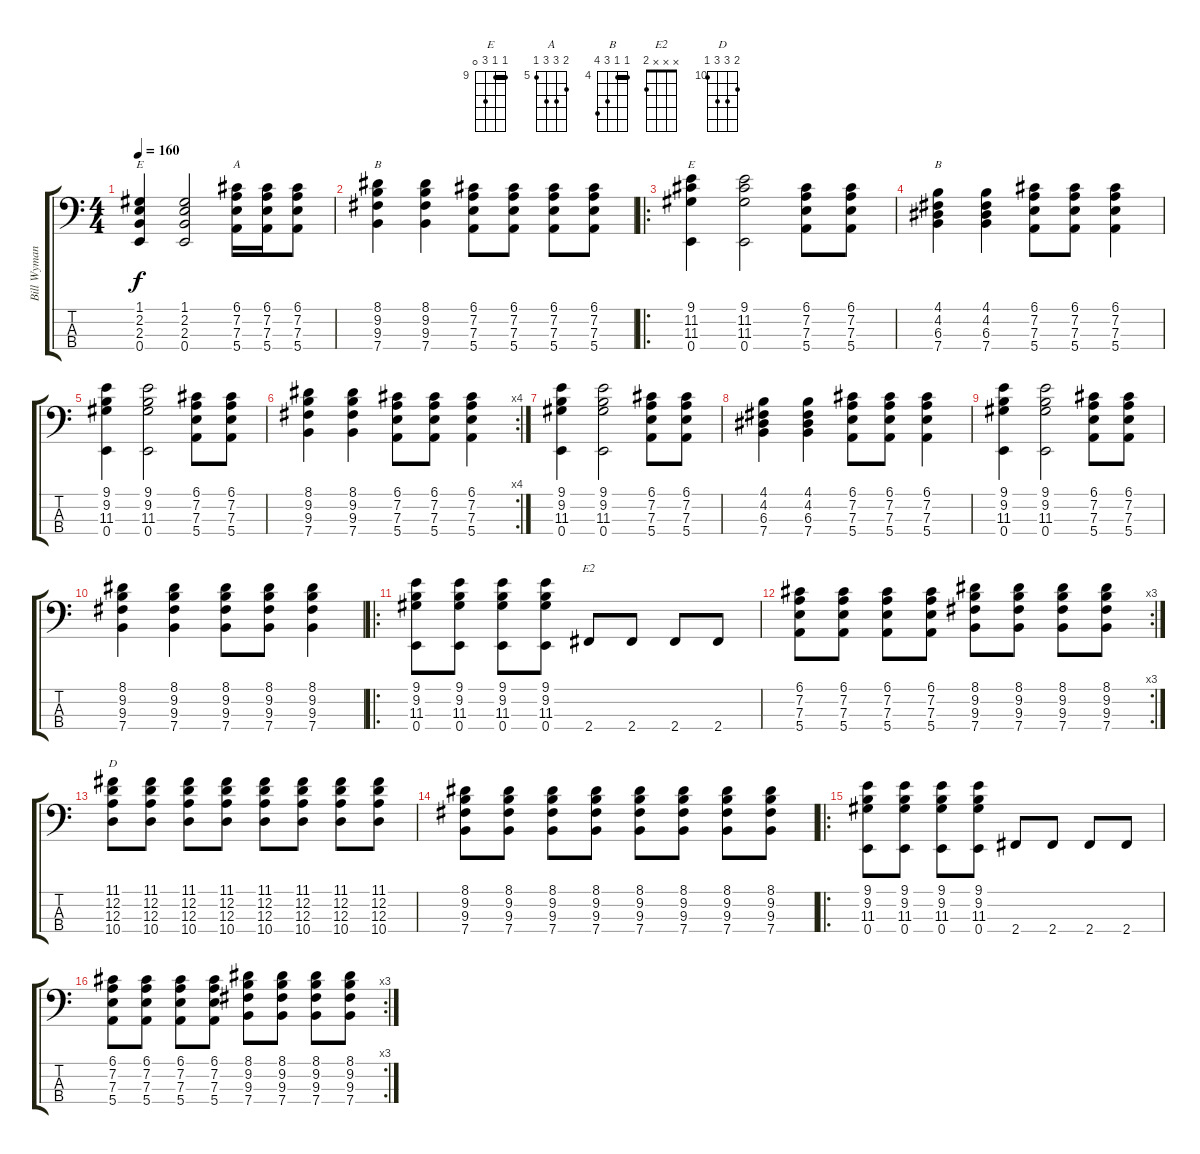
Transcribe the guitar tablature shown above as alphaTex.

\track ("Bill Wyman" "Bill Wyman") {instrument electricbasspick}
\staff {score tabs}
\tuning (G2 D2 A1 E1) {hide}
\chord ("E" 1 2 2 0)
\chord ("A" 6 7 7 5) {firstfret 5}
\chord ("B" 8 9 9 7) {firstfret 7}
\chord ("E" 9 9 11 0) {firstfret 9 barre 9}
\chord ("B" 4 4 6 7) {firstfret 4 barre 4}
\chord ("E2" x x x 2) {barre 2}
\chord ("D" 11 12 12 10) {firstfret 10}
\ts (4 4)
\tempo 160
\clef f4
\ks c
(1.1 2.2 2.3 0.4).4{ch "E" dy f} (1.1 2.2 2.3 0.4).2 (6.1 7.2 7.3 5.4).16{ch "A"} (6.1 7.2 7.3 5.4).16 (6.1 7.2 7.3 5.4).8 |
(8.1 9.2 9.3 7.4).4{ch "B"} (8.1 9.2 9.3 7.4).4 (6.1 7.2 7.3 5.4).8 (6.1 7.2 7.3 5.4).8 (6.1 7.2 7.3 5.4).8 (6.1 7.2 7.3 5.4).8 |
\ro
(9.1 11.2 11.3 0.4).4{ch "E"} (9.1 11.2 11.3 0.4).2 (6.1 7.2 7.3 5.4).8 (6.1 7.2 7.3 5.4).8 |
(4.1 4.2 6.3 7.4).4{ch "B"} (4.1 4.2 6.3 7.4).4 (6.1 7.2 7.3 5.4).8 (6.1 7.2 7.3 5.4).8 (6.1 7.2 7.3 5.4).4 |
(9.1 9.2 11.3 0.4).4 (9.1 9.2 11.3 0.4).2 (6.1 7.2 7.3 5.4).8 (6.1 7.2 7.3 5.4).8 |
\rc 4
(8.1 9.2 9.3 7.4).4 (8.1 9.2 9.3 7.4).4 (6.1 7.2 7.3 5.4).8 (6.1 7.2 7.3 5.4).8 (6.1 7.2 7.3 5.4).4 |
(9.1 9.2 11.3 0.4).4 (9.1 9.2 11.3 0.4).2 (6.1 7.2 7.3 5.4).8 (6.1 7.2 7.3 5.4).8 |
(4.1 4.2 6.3 7.4).4 (4.1 4.2 6.3 7.4).4 (6.1 7.2 7.3 5.4).8 (6.1 7.2 7.3 5.4).8 (6.1 7.2 7.3 5.4).4 |
(9.1 9.2 11.3 0.4).4 (9.1 9.2 11.3 0.4).2 (6.1 7.2 7.3 5.4).8 (6.1 7.2 7.3 5.4).8 |
(8.1 9.2 9.3 7.4).4 (8.1 9.2 9.3 7.4).4 (8.1 9.2 9.3 7.4).8 (8.1 9.2 9.3 7.4).8 (8.1 9.2 9.3 7.4).4 |
\ro
(9.1 9.2 11.3 0.4).8 (9.1 9.2 11.3 0.4).8 (9.1 9.2 11.3 0.4).8 (9.1 9.2 11.3 0.4).8 2.4.8{ch "E2"} 2.4.8 2.4.8 2.4.8 |
\rc 3
(6.1 7.2 7.3 5.4).8 (6.1 7.2 7.3 5.4).8 (6.1 7.2 7.3 5.4).8 (6.1 7.2 7.3 5.4).8 (8.1 9.2 9.3 7.4).8 (8.1 9.2 9.3 7.4).8 (8.1 9.2 9.3 7.4).8 (8.1 9.2 9.3 7.4).8 |
(11.1 12.2 12.3 10.4).8{ch "D"} (11.1 12.2 12.3 10.4).8 (11.1 12.2 12.3 10.4).8 (11.1 12.2 12.3 10.4).8 (11.1 12.2 12.3 10.4).8 (11.1 12.2 12.3 10.4).8 (11.1 12.2 12.3 10.4).8 (11.1 12.2 12.3 10.4).8 |
(8.1 9.2 9.3 7.4).8 (8.1 9.2 9.3 7.4).8 (8.1 9.2 9.3 7.4).8 (8.1 9.2 9.3 7.4).8 (8.1 9.2 9.3 7.4).8 (8.1 9.2 9.3 7.4).8 (8.1 9.2 9.3 7.4).8 (8.1 9.2 9.3 7.4).8 |
\ro
(9.1 9.2 11.3 0.4).8 (9.1 9.2 11.3 0.4).8 (9.1 9.2 11.3 0.4).8 (9.1 9.2 11.3 0.4).8 2.4.8 2.4.8 2.4.8 2.4.8 |
\rc 3
(6.1 7.2 7.3 5.4).8 (6.1 7.2 7.3 5.4).8 (6.1 7.2 7.3 5.4).8 (6.1 7.2 7.3 5.4).8 (8.1 9.2 9.3 7.4).8 (8.1 9.2 9.3 7.4).8 (8.1 9.2 9.3 7.4).8 (8.1 9.2 9.3 7.4).8
